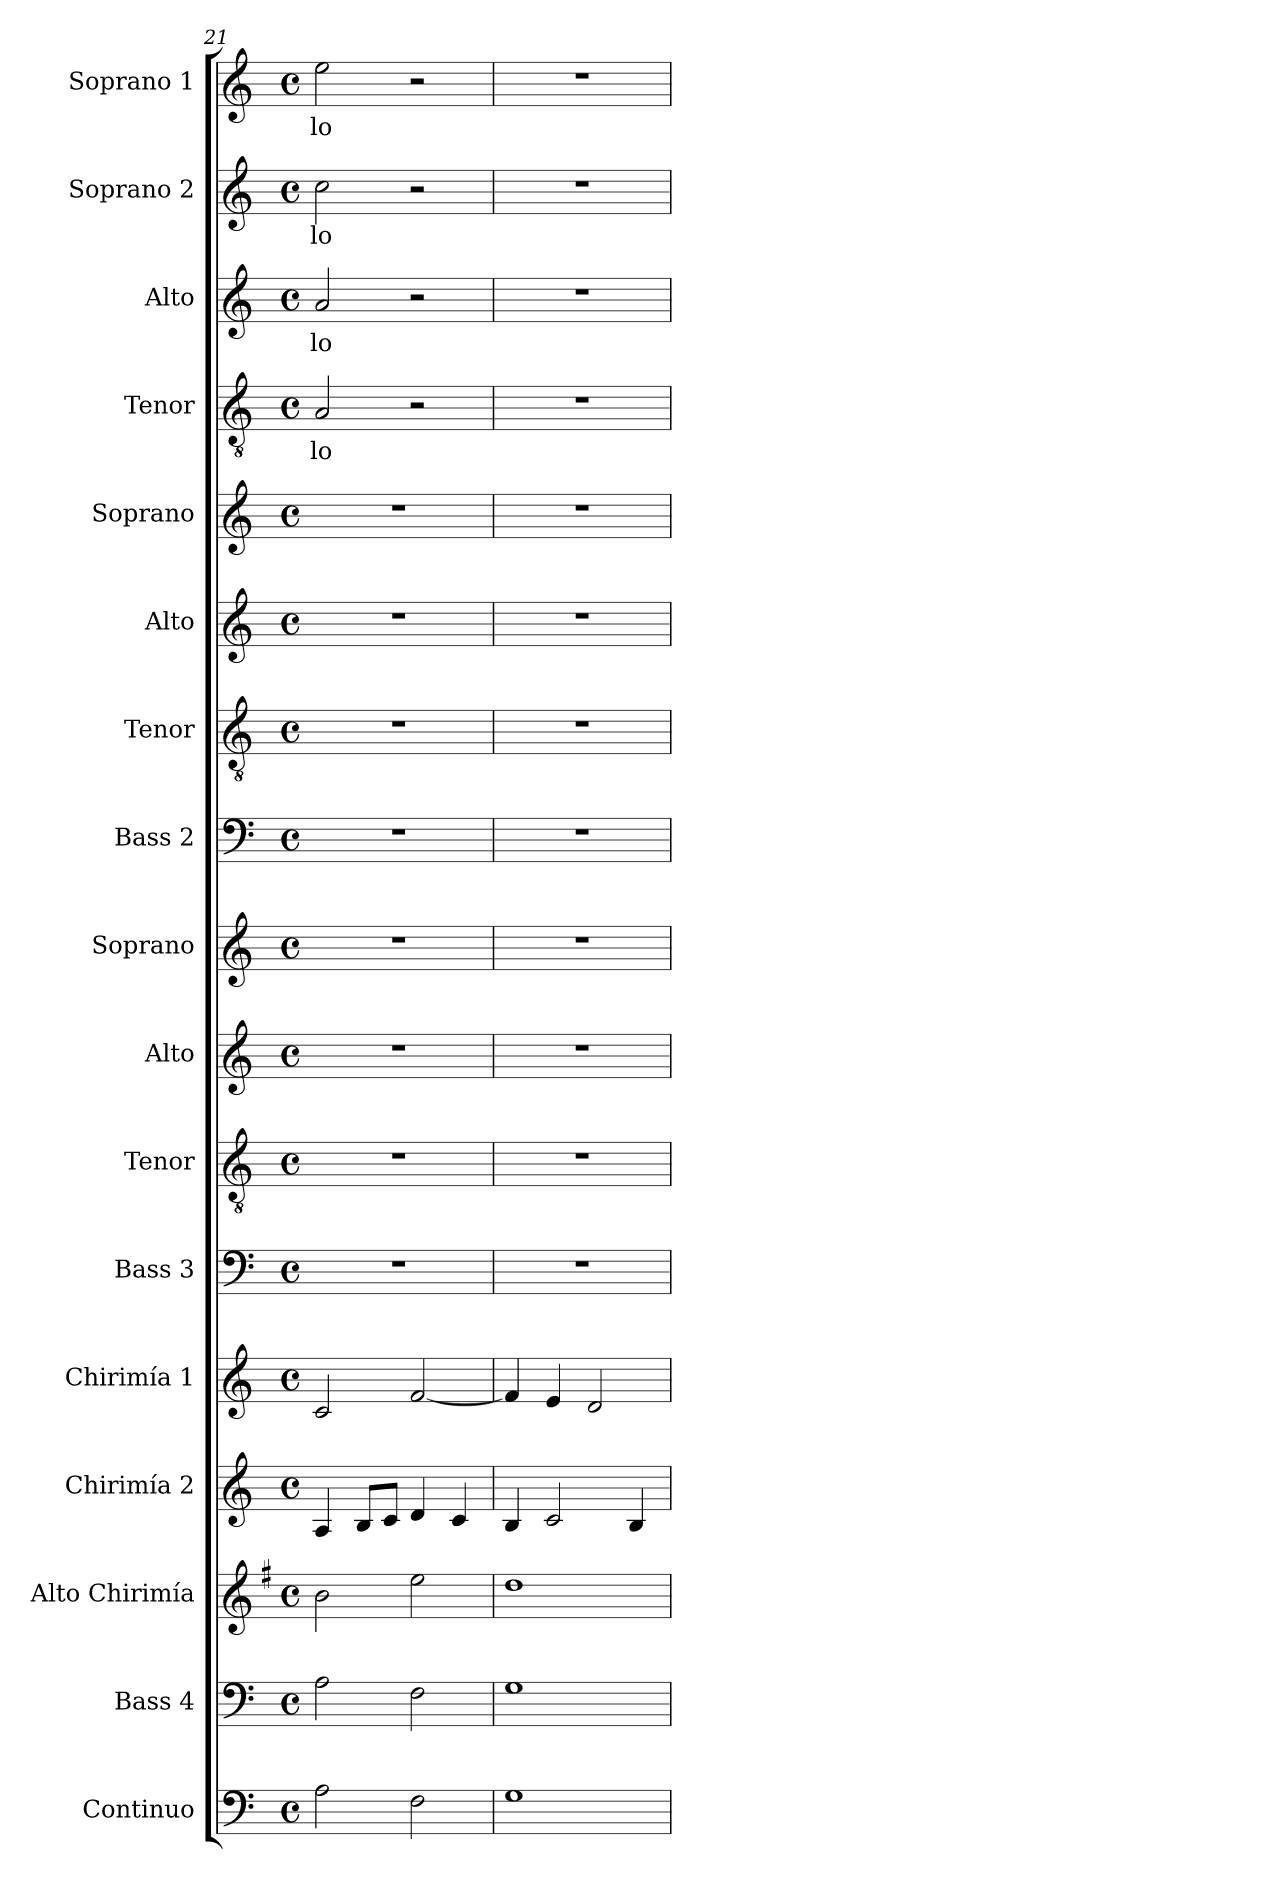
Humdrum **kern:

**kern	**kern	**kern	**kern	**kern	**kern	**kern	**kern	**kern	**kern	**kern	**kern	**kern	**kern	**text	**kern	**text	**kern	**text	**kern	**text
*part17	*part16	*part15	*part14	*part13	*part12	*part11	*part10	*part9	*part8	*part7	*part6	*part5	*part4	*part4	*part3	*part3	*part2	*part2	*part1	*part1
*staff17	*staff16	*staff15	*staff14	*staff13	*staff12	*staff11	*staff10	*staff9	*staff8	*staff7	*staff6	*staff5	*staff4	*staff4	*staff3	*staff3	*staff2	*staff2	*staff1	*staff1
*I"Continuo	*I"Bass  4	*I"Alto Chirimía	*I"Chirimía 2	*I"Chirimía 1	*I"Bass 3	*I"Tenor	*I"Alto	*I"Soprano	*I"Bass 2	*I"Tenor	*I"Alto	*I"Soprano	*I"Tenor	*	*I"Alto	*	*I"Soprano 2	*	*I"Soprano 1	*
*I'Cont.	*I'B4.	*I'Alt. Chi.	*I'Chi. 2	*I'Chi. 1	*I'B3.	*I'T.	*I'A.	*I'S.	*I'B2.	*I'T.	*I'A.	*I'S.	*I'T.	*	*I'A.	*	*I'S.	*	*I'S.	*
!!LO:PB:g=z
*clefF4	*clefF4	*clefG2	*clefG2	*clefG2	*clefF4	*clefGv2	*clefG2	*clefG2	*clefF4	*clefGv2	*clefG2	*clefG2	*clefGv2	*	*clefG2	*	*clefG2	*	*clefG2	*
*	*	*ITrd4c7	*	*	*	*ITrd7c12	*	*	*	*ITrd7c12	*	*	*ITrd7c12	*	*	*	*	*	*	*
*k[]	*k[]	*k[]	*k[]	*k[]	*k[]	*k[]	*k[]	*k[]	*k[]	*k[]	*k[]	*k[]	*k[]	*	*k[]	*	*k[]	*	*k[]	*
*C:	*C:	*C:	*C:	*C:	*C:	*C:	*C:	*C:	*C:	*C:	*C:	*C:	*C:	*	*C:	*	*C:	*	*C:	*
*M4/4	*M4/4	*M4/4	*M4/4	*M4/4	*M4/4	*M4/4	*M4/4	*M4/4	*M4/4	*M4/4	*M4/4	*M4/4	*M4/4	*	*M4/4	*	*M4/4	*	*M4/4	*
*met(c)	*met(c)	*met(c)	*met(c)	*met(c)	*met(c)	*met(c)	*met(c)	*met(c)	*met(c)	*met(c)	*met(c)	*met(c)	*met(c)	*	*met(c)	*	*met(c)	*	*met(c)	*
=21	=21	=21	=21	=21	=21	=21	=21	=21	=21	=21	=21	=21	=21	=21	=21	=21	=21	=21	=21	=21
!	!	!	!	!	!	!	!	!	!	!	!	!	!	!LO:LY:b:color=#000000	!	!	!	!	!	!
!	!	!	!	!	!	!	!	!	!	!	!	!	!	!	!	!LO:LY:b:color=#000000	!	!	!	!
!	!	!	!	!	!	!	!	!	!	!	!	!	!	!	!	!	!	!LO:LY:b:color=#000000	!	!
!	!	!	!	!	!	!	!	!	!	!	!	!	!	!	!	!	!	!	!	!LO:LY:b:color=#000000
2Ai\	2Ai\	2ei\	4Ai/	2ci/	1r	1r	1r	1r	1r	1r	1r	1r	2AAi/	-lo	2ai/	-lo	2cci\	-lo	2eei\	-lo
.	.	.	8Bi/L	.	.	.	.	.	.	.	.	.	.	.	.	.	.	.	.	.
.	.	.	8ci/J	.	.	.	.	.	.	.	.	.	.	.	.	.	.	.	.	.
2Fi\	2Fi\	2ai\	4di/	[<2fi/	.	.	.	.	.	.	.	.	2r	.	2r	.	2r	.	2r	.
.	.	.	4ci/	.	.	.	.	.	.	.	.	.	.	.	.	.	.	.	.	.
=22	=22	=22	=22	=22	=22	=22	=22	=22	=22	=22	=22	=22	=22	=22	=22	=22	=22	=22	=22	=22
1Gi	1Gi	1gi	4Bi/	4fi/]	1r	1r	1r	1r	1r	1r	1r	1r	1r	.	1r	.	1r	.	1r	.
.	.	.	2ci/	4ei/	.	.	.	.	.	.	.	.	.	.	.	.	.	.	.	.
.	.	.	.	2di/	.	.	.	.	.	.	.	.	.	.	.	.	.	.	.	.
.	.	.	4Bi/	.	.	.	.	.	.	.	.	.	.	.	.	.	.	.	.	.
=	=	=	=	=	=	=	=	=	=	=	=	=	=	=	=	=	=	=	=	=
*-	*-	*-	*-	*-	*-	*-	*-	*-	*-	*-	*-	*-	*-	*-	*-	*-	*-	*-	*-	*-
